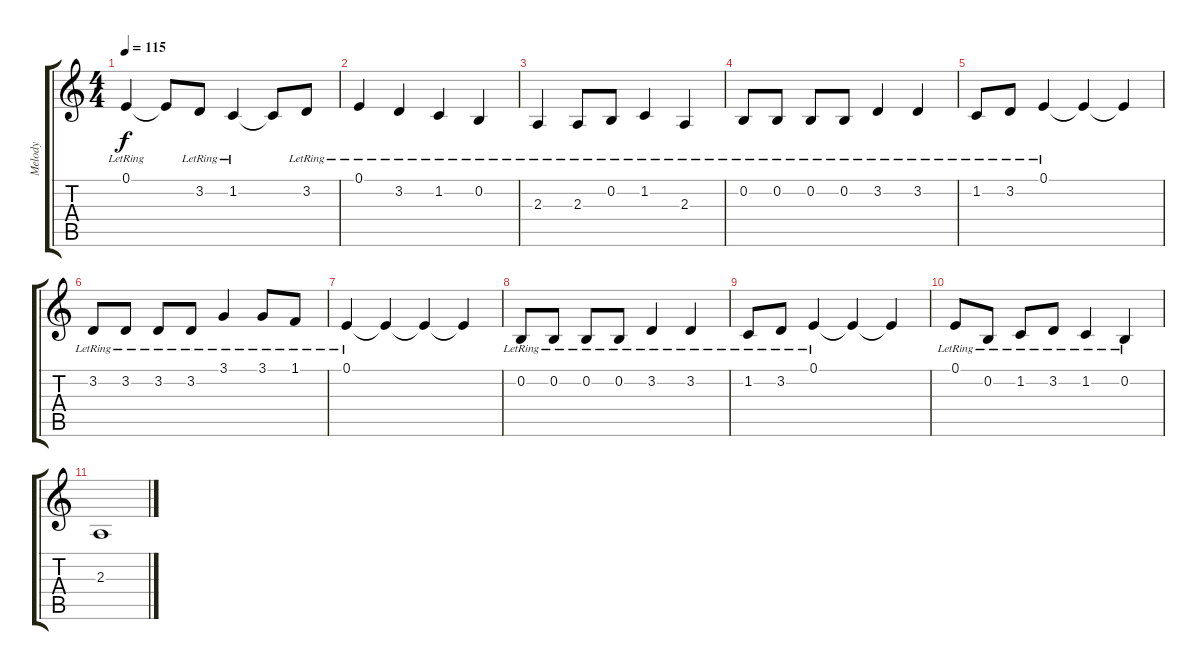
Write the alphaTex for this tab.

\track ("Melody" "Melody") {instrument voiceoohs}
\staff {score tabs}
\tuning (E4 B3 G3 D3 A2 E2) {hide}
\ts (4 4)
\tempo 115
\clef g2
\ks c
0.1{lr}.4{dy f} 0.1{t}.8 3.2{lr}.8 1.2{lr}.4 1.2{t}.8 3.2{lr}.8 |
0.1{lr}.4 3.2{lr}.4 1.2{lr}.4 0.2{lr}.4 |
2.3{lr}.4 2.3{lr}.8 0.2{lr}.8 1.2{lr}.4 2.3{lr}.4 |
0.2{lr}.8 0.2{lr}.8 0.2{lr}.8 0.2{lr}.8 3.2{lr}.4 3.2{lr}.4 |
1.2{lr}.8 3.2{lr}.8 0.1{lr}.4 0.1{t}.4 0.1{t}.4 |
3.2{lr}.8 3.2{lr}.8 3.2{lr}.8 3.2{lr}.8 3.1{lr}.4 3.1{lr}.8 1.1{lr}.8 |
0.1{lr}.4 0.1{t}.4 0.1{t}.4 0.1{t}.4 |
0.2{lr}.8 0.2{lr}.8 0.2{lr}.8 0.2{lr}.8 3.2{lr}.4 3.2{lr}.4 |
1.2{lr}.8 3.2{lr}.8 0.1{lr}.4 0.1{t}.4 0.1{t}.4 |
0.1{lr}.8 0.2{lr}.8 1.2{lr}.8 3.2{lr}.8 1.2{lr}.4 0.2{lr}.4 |
2.3.1
